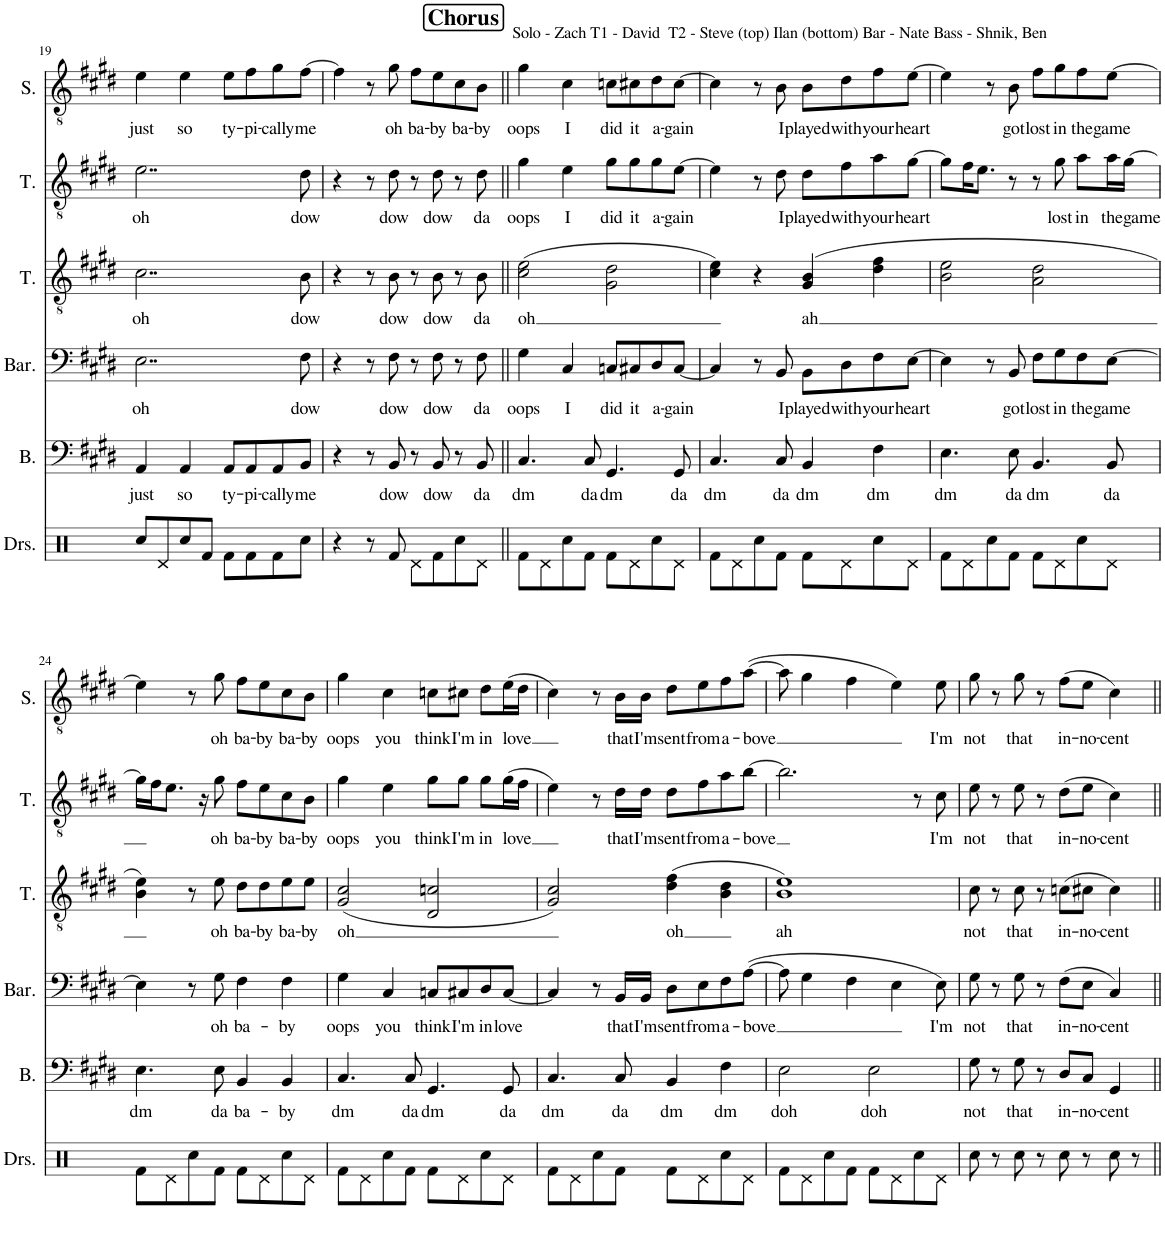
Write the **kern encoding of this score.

**kern	**kern	**text	**kern	**text	**kern	**text	**kern	**text	**kern	**text
*part6	*part5	*part5	*part4	*part4	*part3	*part3	*part2	*part2	*part1	*part1
*staff6	*staff5	*staff5	*staff4	*staff4	*staff3	*staff3	*staff2	*staff2	*staff1	*staff1
*I"Drumset	*I"Bass	*	*I"Baritone	*	*I"Tenor	*	*I"Tenor	*	*I"Solo	*
*I'Drs.	*I'B.	*	*I'Bar.	*	*I'T.	*	*I'T.	*	*I'S.	*
!!LO:PB:g=z
*clefX	*clefF4	*	*clefF4	*	*clefGv2	*	*clefGv2	*	*clefGv2	*
*k[]	*k[f#c#g#d#]	*	*k[f#c#g#d#]	*	*k[f#c#g#d#]	*	*k[f#c#g#d#]	*	*k[f#c#g#d#]	*
*M4/4	*M4/4	*	*M4/4	*	*M4/4	*	*M4/4	*	*M4/4	*
=19	=19	=19	=19	=19	=19	=19	=19	=19	=19	=19
!	!	!LO:LY:b	!	!LO:LY:b	!	!LO:LY:b	!	!LO:LY:b	!	!LO:LY:b
8Rcc/L	4AA/	just	2..E\	oh	2..c#\	oh	2..e\	oh	4e\	just
8Rd/	.	.	.	.	.	.	.	.	.	.
!	!	!LO:LY:b	!	!	!	!	!	!	!	!LO:LY:b
8Rcc/	4AA/	so	.	.	.	.	.	.	4e\	so
8Rf/J	.	.	.	.	.	.	.	.	.	.
!	!	!LO:LY:b	!	!	!	!	!	!	!	!LO:LY:b
8Rf\L	8AA/L	ty-	.	.	.	.	.	.	8e\L	ty-
!	!	!LO:LY:b	!	!	!	!	!	!	!	!LO:LY:b
8Rf\	8AA/	-pi-	.	.	.	.	.	.	8f#\	-pi-
!	!	!LO:LY:b	!	!	!	!	!	!	!	!LO:LY:b
8Rf\	8AA/	-cally	.	.	.	.	.	.	8g#\	-cally
!	!	!LO:LY:b	!	!LO:LY:b	!	!LO:LY:b	!	!LO:LY:b	!	!LO:LY:b
8Rcc\J	8BB/J	me	8F#\	dow	8B\	dow	8d#\	dow	[8f#\J	me
=20	=20	=20	=20	=20	=20	=20	=20	=20	=20	=20
4r	4r	.	4r	.	4r	.	4r	.	4f#\]	.
8r	8r	.	8r	.	8r	.	8r	.	8r	.
!	!	!LO:LY:b	!	!LO:LY:b	!	!LO:LY:b	!	!LO:LY:b	!	!LO:LY:b
8Rf/	8BB/	dow	8F#\	dow	8B\	dow	8d#\	dow	8g#\	oh
!	!	!	!	!	!	!	!	!	!	!LO:LY:b
8Rd\L	8r	.	8r	.	8r	.	8r	.	8f#\L	ba-
!	!	!LO:LY:b	!	!LO:LY:b	!	!LO:LY:b	!	!LO:LY:b	!	!LO:LY:b
8Rf\	8BB/	dow	8F#\	dow	8B\	dow	8d#\	dow	8e\	-by
!	!	!	!	!	!	!	!	!	!	!LO:LY:b
8Rcc\	8r	.	8r	.	8r	.	8r	.	8c#\	ba-
!	!	!LO:LY:b	!	!LO:LY:b	!	!LO:LY:b	!	!LO:LY:b	!	!LO:LY:b
8Rd\J	8BB/	da	8F#\	da	8B\	da	8d#\	da	8B\J	-by
!!LO:REH:place=s1:a:B:cj:fs=14:t=Chorus
=21||	=21||	=21||	=21||	=21||	=21||	=21||	=21||	=21||	=21||	=21||
!	!	!	!	!	!	!	!	!	!LO:TX:a:t=Solo - Zach T1 - David  T2 - Steve (top) Ilan (bottom) Bar - Nate Bass - Shnik, Ben	!
!	!	!LO:LY:b	!	!LO:LY:b	!	!LO:LY:b	!	!LO:LY:b	!	!LO:LY:b
8Rf\L	4.C#/	dm	4G#\	oops	(2c#\ 2e\	oh	4g#\	oops	4g#\	oops
8Rd\	.	.	.	.	.	.	.	.	.	.
!	!	!	!	!LO:LY:b	!	!	!	!LO:LY:b	!	!LO:LY:b
8Rcc\	.	.	4C#/	I	.	.	4e\	I	4c#\	I
!	!	!LO:LY:b	!	!	!	!	!	!	!	!
8Rf\J	8C#/	da	.	.	.	.	.	.	.	.
!	!	!LO:LY:b	!	!LO:LY:b	!	!	!	!LO:LY:b	!	!LO:LY:b
8Rf\L	4.GG#/	dm	8Cn/L	did	2G#\ 2d#\	.	8g#\L	did	8cn\L	did
!	!	!	!	!LO:LY:b	!	!	!	!LO:LY:b	!	!LO:LY:b
8Rd\	.	.	8C#X/	it	.	.	8g#\	it	8c#X\	it
!	!	!	!	!LO:LY:b	!	!	!	!LO:LY:b	!	!LO:LY:b
8Rcc\	.	.	8D#/	a-	.	.	8g#\	a-	8d#\	a-
!	!	!LO:LY:b	!	!LO:LY:b	!	!	!	!LO:LY:b	!	!LO:LY:b
8Rd\J	8GG#/	da	[8C#/J	-gain	.	.	[8e\J	-gain	[8c#\J	-gain
=22	=22	=22	=22	=22	=22	=22	=22	=22	=22	=22
!	!	!LO:LY:b	!	!	!	!	!	!	!	!
8Rf\L	4.C#/	dm	4C#/]	.	4c#\ 4e\)	.	4e\]	.	4c#\]	.
8Rd\	.	.	.	.	.	.	.	.	.	.
8Rcc\	.	.	8r	.	4r	.	8r	.	8r	.
!	!	!LO:LY:b	!	!LO:LY:b	!	!	!	!LO:LY:b	!	!LO:LY:b
8Rf\J	8C#/	da	8BB/	I	.	.	8d#\	I	8B\	I
!	!	!LO:LY:b	!	!LO:LY:b	!	!LO:LY:b	!	!LO:LY:b	!	!LO:LY:b
8Rf\L	4BB/	dm	8BB\L	played	(4G#/ 4B/	ah	8d#\L	played	8B\L	played
!	!	!	!	!LO:LY:b	!	!	!	!LO:LY:b	!	!LO:LY:b
8Rd\	.	.	8D#\	with	.	.	8f#\	with	8d#\	with
!	!	!LO:LY:b	!	!LO:LY:b	!	!	!	!LO:LY:b	!	!LO:LY:b
8Rcc\	4F#\	dm	8F#\	your	4d#\ 4f#\	.	8a\	your	8f#\	your
!	!	!	!	!LO:LY:b	!	!	!	!LO:LY:b	!	!LO:LY:b
8Rd\J	.	.	[8E\J	heart	.	.	[8g#\J	heart	[8e\J	heart
=23	=23	=23	=23	=23	=23	=23	=23	=23	=23	=23
!	!	!LO:LY:b	!	!	!	!	!	!	!	!
8Rf\L	4.E\	dm	4E\]	.	2B\ 2e\	.	8g#\L]	.	4e\]	.
8Rd\	.	.	.	.	.	.	16f#\K	.	.	.
.	.	.	.	.	.	.	8.e\J	.	.	.
8Rcc\	.	.	8r	.	.	.	.	.	8r	.
!	!	!LO:LY:b	!	!LO:LY:b	!	!	!	!	!	!LO:LY:b
8Rf\J	8E\	da	8BB/	got	.	.	8r	.	8B\	got
!	!	!LO:LY:b	!	!LO:LY:b	!	!	!	!	!	!LO:LY:b
8Rf\L	4.BB/	dm	8F#\L	lost	2A\ 2d#\	.	8r	.	8f#\L	lost
!	!	!	!	!LO:LY:b	!	!	!	!LO:LY:b	!	!LO:LY:b
8Rd\	.	.	8G#\	in	.	.	8g#\	lost	8g#\	in
!	!	!	!	!LO:LY:b	!	!	!	!LO:LY:b	!	!LO:LY:b
8Rcc\	.	.	8F#\	the	.	.	8a\L	in	8f#\	the
!	!	!LO:LY:b	!	!LO:LY:b	!	!	!	!LO:LY:b	!	!LO:LY:b
8Rd\J	8BB/	da	[8E\J	game	.	.	16a\L	the	[8e\J	game
!	!	!	!	!	!	!	!	!LO:LY:b	!	!
.	.	.	.	.	.	.	[16g#\JJ	game	.	.
!!LO:LB:g=z
=24	=24	=24	=24	=24	=24	=24	=24	=24	=24	=24
!	!	!LO:LY:b	!	!	!	!	!	!	!	!
8Rf\L	4.E\	dm	4E\]	.	4B\ 4e\)	.	16g#\LL]	.	4e\]	.
.	.	.	.	.	.	.	16f#\J	.	.	.
8Rd\	.	.	.	.	.	.	8.e\J	.	.	.
8Rcc\	.	.	8r	.	8r	.	.	.	8r	.
.	.	.	.	.	.	.	16r	.	.	.
!	!	!LO:LY:b	!	!LO:LY:b	!	!LO:LY:b	!	!LO:LY:b	!	!LO:LY:b
8Rf\J	8E\	da	8G#\	oh	8e\	oh	8g#\	oh	8g#\	oh
!	!	!LO:LY:b	!	!LO:LY:b	!	!LO:LY:b	!	!LO:LY:b	!	!LO:LY:b
8Rf\L	4BB/	ba-	4F#\	ba-	8d#\L	ba-	8f#\L	ba-	8f#\L	ba-
!	!	!	!	!	!	!LO:LY:b	!	!LO:LY:b	!	!LO:LY:b
8Rd\	.	.	.	.	8d#\	-by	8e\	-by	8e\	-by
!	!	!LO:LY:b	!	!LO:LY:b	!	!LO:LY:b	!	!LO:LY:b	!	!LO:LY:b
8Rcc\	4BB/	-by	4F#\	-by	8e\	ba-	8c#\	ba-	8c#\	ba-
!	!	!	!	!	!	!LO:LY:b	!	!LO:LY:b	!	!LO:LY:b
8Rd\J	.	.	.	.	8e\J	-by	8B\J	-by	8B\J	-by
=25	=25	=25	=25	=25	=25	=25	=25	=25	=25	=25
!	!	!LO:LY:b	!	!LO:LY:b	!	!LO:LY:b	!	!LO:LY:b	!	!LO:LY:b
8Rf\L	4.C#/	dm	4G#\	oops	(2G#/ 2c#/	oh	4g#\	oops	4g#\	oops
8Rd\	.	.	.	.	.	.	.	.	.	.
!	!	!	!	!LO:LY:b	!	!	!	!LO:LY:b	!	!LO:LY:b
8Rcc\	.	.	4C#/	you	.	.	4e\	you	4c#\	you
!	!	!LO:LY:b	!	!	!	!	!	!	!	!
8Rf\J	8C#/	da	.	.	.	.	.	.	.	.
!	!	!LO:LY:b	!	!LO:LY:b	!	!	!	!LO:LY:b	!	!LO:LY:b
8Rf\L	4.GG#/	dm	8Cn/L	think	2D#/ 2cn/	.	8g#\L	think	8cn\L	think
!	!	!	!	!LO:LY:b	!	!	!	!LO:LY:b	!	!LO:LY:b
8Rd\	.	.	8C#X/	I'm	.	.	8g#\J	I'm	8c#X\J	I'm
!	!	!	!	!LO:LY:b	!	!	!	!LO:LY:b	!	!LO:LY:b
8Rcc\	.	.	8D#/	in	.	.	8g#\L	in	8d#\L	in
!	!	!LO:LY:b	!	!LO:LY:b	!	!	!	!LO:LY:b	!	!LO:LY:b
8Rd\J	8GG#/	da	[8C#/J	love	.	.	(16g#\L	love	(16e\L	love
.	.	.	.	.	.	.	16f#\JJ	.	16d#\JJ	.
=26	=26	=26	=26	=26	=26	=26	=26	=26	=26	=26
!	!	!LO:LY:b	!	!	!	!	!	!	!	!
8Rf\L	4.C#/	dm	4C#/]	.	2G#/ 2c#/)	.	4e\)	.	4c#\)	.
8Rd\	.	.	.	.	.	.	.	.	.	.
8Rcc\	.	.	8r	.	.	.	8r	.	8r	.
!	!	!LO:LY:b	!	!LO:LY:b	!	!	!	!LO:LY:b	!	!LO:LY:b
8Rf\J	8C#/	da	16BB/LL	that	.	.	16d#\LL	that	16B\LL	that
!	!	!	!	!LO:LY:b	!	!	!	!LO:LY:b	!	!LO:LY:b
.	.	.	16BB/JJ	I'm	.	.	16d#\JJ	I'm	16B\JJ	I'm
!	!	!LO:LY:b	!	!LO:LY:b	!	!LO:LY:b	!	!LO:LY:b	!	!LO:LY:b
8Rf\L	4BB/	dm	8D#\L	sent	(4d#\ 4f#\	oh	8d#\L	sent	8d#\L	sent
!	!	!	!	!LO:LY:b	!	!	!	!LO:LY:b	!	!LO:LY:b
8Rd\	.	.	8E\	from	.	.	8f#\	from	8e\	from
!	!	!LO:LY:b	!	!LO:LY:b	!	!	!	!LO:LY:b	!	!LO:LY:b
8Rcc\	4F#\	dm	8F#\	a-	4B\ 4d#\	.	8a\	a-	8f#\	a-
!	!	!	!	!LO:LY:b	!	!	!	!LO:LY:b	!	!LO:LY:b
8Rd\J	.	.	([8A\J	-bove	.	.	[8b\J	-bove	([8a\J	-bove
=27	=27	=27	=27	=27	=27	=27	=27	=27	=27	=27
!	!	!LO:LY:b	!	!	!	!LO:LY:b	!	!	!	!
8Rf\L	2E\	doh	8A\]	.	1B 1e)	ah	2.b\]	.	8a\]	.
8Rd\	.	.	4G#\	.	.	.	.	.	4g#\	.
8Rcc\	.	.	.	.	.	.	.	.	.	.
8Rf\J	.	.	4F#\	.	.	.	.	.	4f#\	.
!	!	!LO:LY:b	!	!	!	!	!	!	!	!
8Rf\L	2E\	doh	.	.	.	.	.	.	.	.
8Rd\	.	.	4E\	.	.	.	.	.	4e\)	.
8Rcc\	.	.	.	.	.	.	8r	.	.	.
!	!	!	!	!LO:LY:b	!	!	!	!LO:LY:b	!	!LO:LY:b
8Rd\J	.	.	8E\)	I'm	.	.	8c#\	I'm	8e\	I'm
=28	=28	=28	=28	=28	=28	=28	=28	=28	=28	=28
!	!	!LO:LY:b	!	!LO:LY:b	!	!LO:LY:b	!	!LO:LY:b	!	!LO:LY:b
8Rcc\	8G#\	not	8G#\	not	8c#\	not	8e\	not	8g#\	not
8r	8r	.	8r	.	8r	.	8r	.	8r	.
!	!	!LO:LY:b	!	!LO:LY:b	!	!LO:LY:b	!	!LO:LY:b	!	!LO:LY:b
8Rcc\	8G#\	that	8G#\	that	8c#\	that	8e\	that	8g#\	that
8r	8r	.	8r	.	8r	.	8r	.	8r	.
!	!	!LO:LY:b	!	!LO:LY:b	!	!LO:LY:b	!	!LO:LY:b	!	!LO:LY:b
8Rcc\	8D#/L	in-	(8F#\L	in-	(8cn\L	in-	(8d#\L	in-	(8f#\L	in-
!	!	!LO:LY:b	!	!LO:LY:b	!	!LO:LY:b	!	!LO:LY:b	!	!LO:LY:b
8r	8C#/J	-no-	8E\J	-no-	8c#X\J	-no-	8e\J	-no-	8e\J	-no-
!	!	!LO:LY:b	!	!LO:LY:b	!	!LO:LY:b	!	!LO:LY:b	!	!LO:LY:b
8Rcc\	4GG#/	-cent	4C#/)	-cent	4c#\)	-cent	4c#\)	-cent	4c#\)	-cent
8r	.	.	.	.	.	.	.	.	.	.
=||	=||	=||	=||	=||	=||	=||	=||	=||	=||	=||
*-	*-	*-	*-	*-	*-	*-	*-	*-	*-	*-
